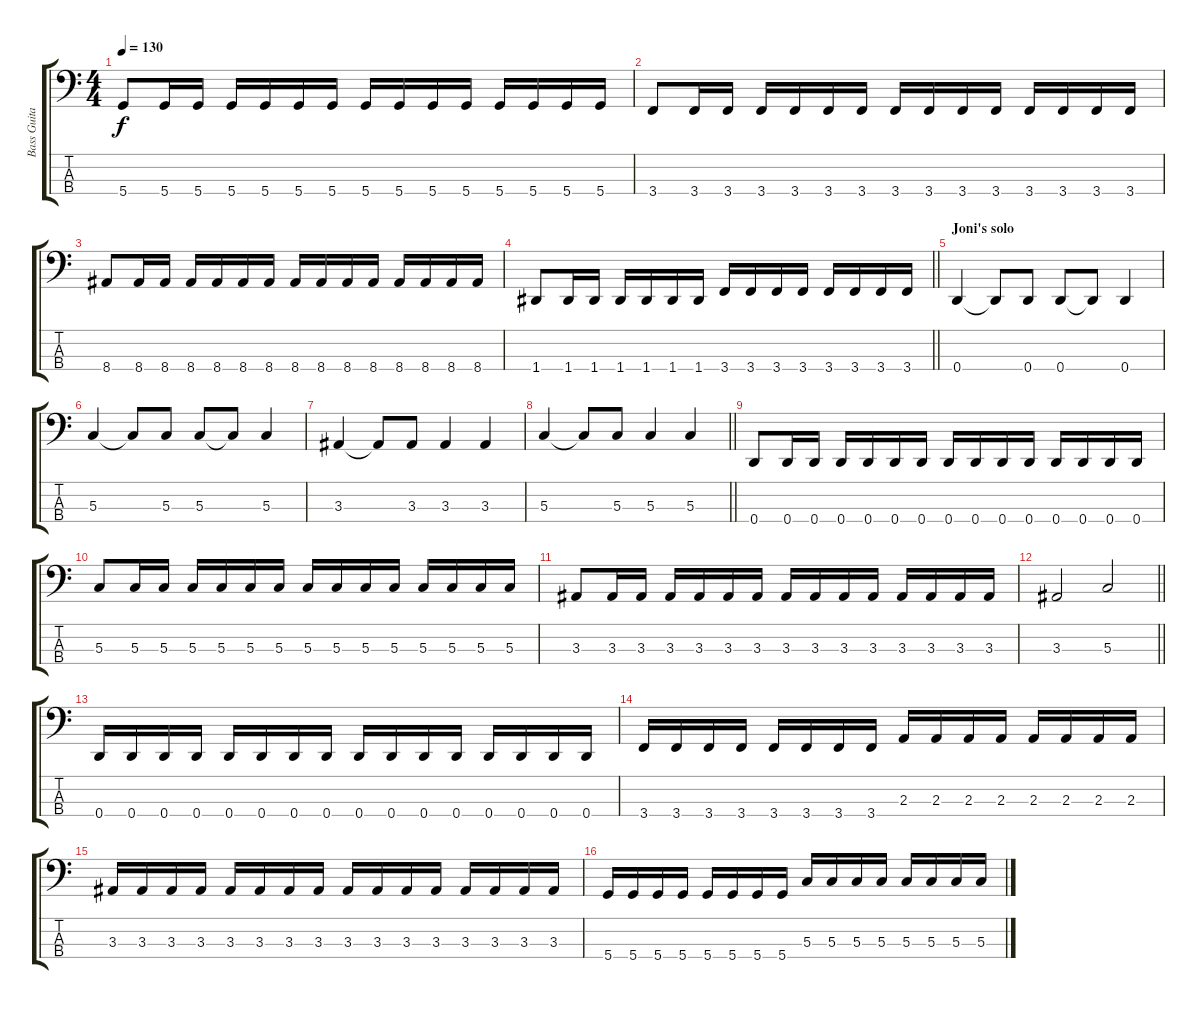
\track ("Bass Guitar" "Bass Guita") {instrument electricbassfinger}
\staff {score tabs}
\tuning (F2 C2 G1 D1) {hide}
\ts (4 4)
\tempo 130
\clef f4
\ks c
5.4.8{dy f} 5.4.16 5.4.16 5.4.16 5.4.16 5.4.16 5.4.16 5.4.16 5.4.16 5.4.16 5.4.16 5.4.16 5.4.16 5.4.16 5.4.16 |
3.4.8 3.4.16 3.4.16 3.4.16 3.4.16 3.4.16 3.4.16 3.4.16 3.4.16 3.4.16 3.4.16 3.4.16 3.4.16 3.4.16 3.4.16 |
8.4.8 8.4.16 8.4.16 8.4.16 8.4.16 8.4.16 8.4.16 8.4.16 8.4.16 8.4.16 8.4.16 8.4.16 8.4.16 8.4.16 8.4.16 |
\barLineRight lightlight
1.4.8 1.4.16 1.4.16 1.4.16 1.4.16 1.4.16 1.4.16 3.4.16 3.4.16 3.4.16 3.4.16 3.4.16 3.4.16 3.4.16 3.4.16 |
\section ("" "Joni's solo")
0.4.4 0.4{t}.8 0.4.8 0.4.8 0.4{t}.8 0.4.4 |
5.3.4 5.3{t}.8 5.3.8 5.3.8 5.3{t}.8 5.3.4 |
3.3.4 3.3{t}.8 3.3.8 3.3.4 3.3.4 |
\barLineRight lightlight
5.3.4 5.3{t}.8 5.3.8 5.3.4 5.3.4 |
0.4.8 0.4.16 0.4.16 0.4.16 0.4.16 0.4.16 0.4.16 0.4.16 0.4.16 0.4.16 0.4.16 0.4.16 0.4.16 0.4.16 0.4.16 |
5.3.8 5.3.16 5.3.16 5.3.16 5.3.16 5.3.16 5.3.16 5.3.16 5.3.16 5.3.16 5.3.16 5.3.16 5.3.16 5.3.16 5.3.16 |
3.3.8 3.3.16 3.3.16 3.3.16 3.3.16 3.3.16 3.3.16 3.3.16 3.3.16 3.3.16 3.3.16 3.3.16 3.3.16 3.3.16 3.3.16 |
\barLineRight lightlight
3.3.2 5.3.2 |
0.4.16 0.4.16 0.4.16 0.4.16 0.4.16 0.4.16 0.4.16 0.4.16 0.4.16 0.4.16 0.4.16 0.4.16 0.4.16 0.4.16 0.4.16 0.4.16 |
3.4.16 3.4.16 3.4.16 3.4.16 3.4.16 3.4.16 3.4.16 3.4.16 2.3.16 2.3.16 2.3.16 2.3.16 2.3.16 2.3.16 2.3.16 2.3.16 |
3.3.16 3.3.16 3.3.16 3.3.16 3.3.16 3.3.16 3.3.16 3.3.16 3.3.16 3.3.16 3.3.16 3.3.16 3.3.16 3.3.16 3.3.16 3.3.16 |
5.4.16 5.4.16 5.4.16 5.4.16 5.4.16 5.4.16 5.4.16 5.4.16 5.3.16 5.3.16 5.3.16 5.3.16 5.3.16 5.3.16 5.3.16 5.3.16
